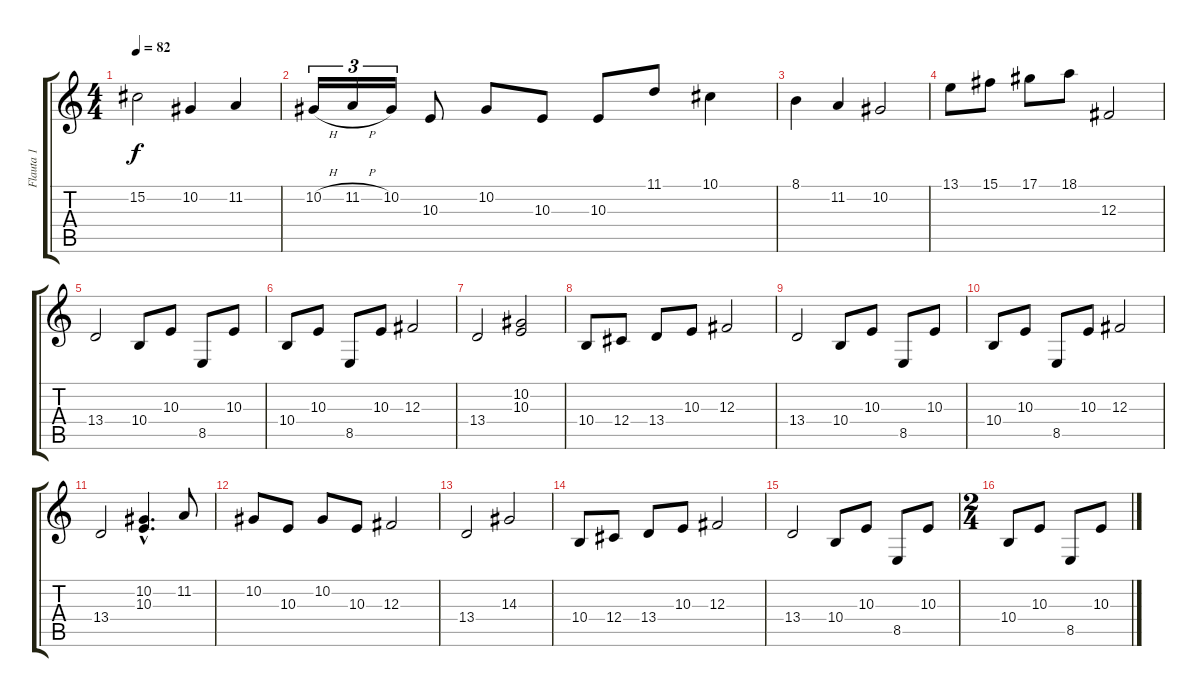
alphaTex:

\track ("Flauta 1" "Flauta 1") {instrument flute}
\staff {score tabs}
\tuning (Eb4 Bb3 Gb3 Db3 Ab2 Eb2) {hide}
\ts (4 4)
\tempo 82
\clef g2
\ks c
15.2.2{dy f} 10.2.4 11.2.4 |
10.2{h}.16{tu (3 2)} 11.2{h}.16{tu (3 2)} 10.2.16{tu (3 2)} 10.3.8 10.2.8 10.3.8 10.3.8 11.1.8 10.1.4 |
8.1.4 11.2.4 10.2.2 |
13.1.8 15.1.8 17.1.8 18.1.8 12.3.2 |
13.4.2 10.4.8 10.3.8 8.5.8 10.3.8 |
10.4.8 10.3.8 8.5.8 10.3.8 12.3.2 |
13.4.2 (10.2 10.3).2 |
10.4.8 12.4.8 13.4.8 10.3.8 12.3.2 |
13.4.2 10.4.8 10.3.8 8.5.8 10.3.8 |
10.4.8 10.3.8 8.5.8 10.3.8 12.3.2 |
13.4.2 (10.2{hac} 10.3{hac}).4{d} 11.2.8 |
10.2.8 10.3.8 10.2.8 10.3.8 12.3.2 |
13.4.2 14.3.2 |
10.4.8 12.4.8 13.4.8 10.3.8 12.3.2 |
13.4.2 10.4.8 10.3.8 8.5.8 10.3.8 |
\ts (2 4)
10.4.8 10.3.8 8.5.8 10.3.8
